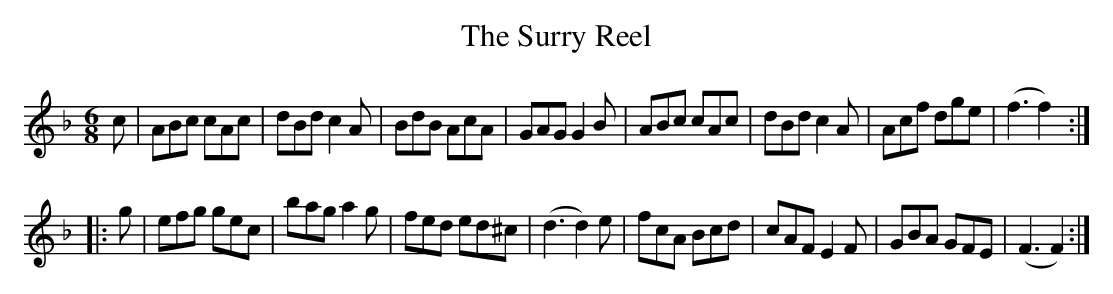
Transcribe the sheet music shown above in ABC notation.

X:1
T:Surry Reel, The
M:6/8
L:1/8
K:F
c | ABc cAc | dBd c2A | BdB AcA | GAG G2B | ABc cAc | dBd c2A | Acf dge | (f3 f2) :|
|: g | efg gec | bag a2g | fed ed^c | (d3 d2)e | fcA Bcd | cAF E2F | GBA GFE | (F3 F2) :|
